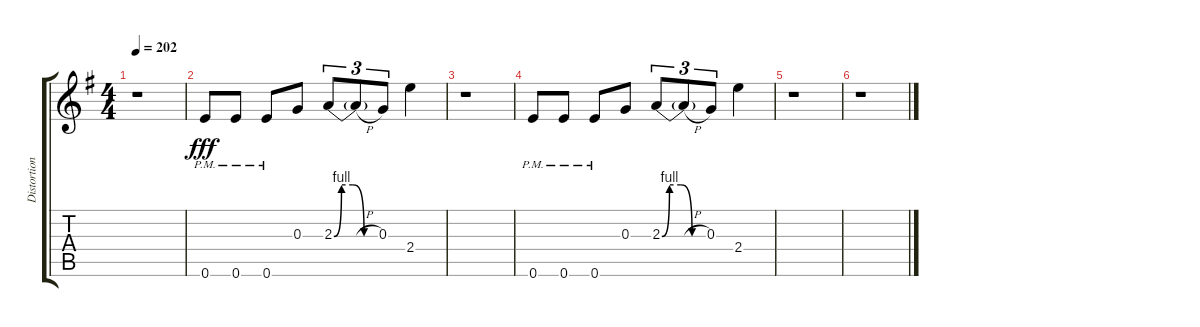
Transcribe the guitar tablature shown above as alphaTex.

\track ("Distortion Gtr." "Distortion") {instrument distortionguitar}
\staff {score tabs}
\tuning (E4 B3 G3 D4 A3 E3) {hide}
\ts (4 4)
\tempo 202
\clef g2
\ks g
r.1{dy fff} |
0.6{pm}.8 0.6{pm}.8 0.6{pm}.8 0.3.8 2.3{be (custom 0 0 10 4 25 4 40 0 60 0)}.8{tu (3 2)} 2.3{h t}.8{tu (3 2)} 0.3.8{tu (3 2)} 2.4.4 |
r.1 |
0.6{pm}.8 0.6{pm}.8 0.6{pm}.8 0.3.8 2.3{be (custom 0 0 10 4 25 4 40 0 60 0)}.8{tu (3 2)} 2.3{h t}.8{tu (3 2)} 0.3.8{tu (3 2)} 2.4.4 |
r.1 |
r.1
